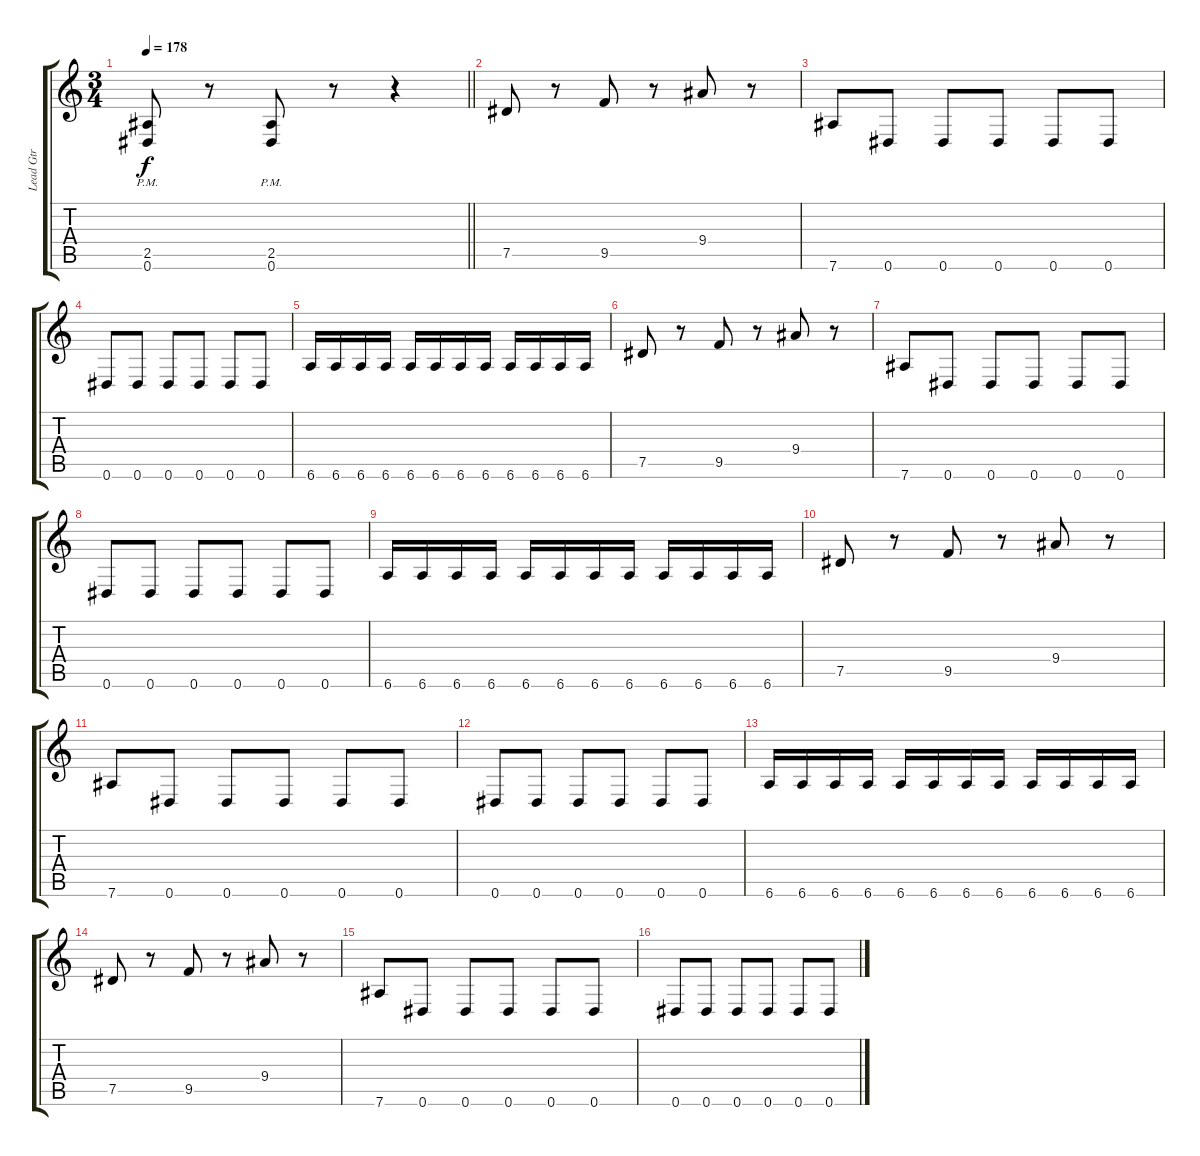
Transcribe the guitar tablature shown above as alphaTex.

\track ("Lead Gtr" "Lead Gtr") {instrument overdrivenguitar}
\staff {score tabs}
\tuning (Eb4 Bb3 Gb3 Db3 Ab2 Eb2) {hide}
\ts (3 4)
\tempo 178
\clef g2
\barLineRight lightlight
\ks c
(2.5 0.6{pm}).8{dy f} r.8 (2.5 0.6{pm}).8 r.8 r.4 |
7.5.8 r.8 9.5.8 r.8 9.4.8 r.8 |
7.6.8 0.6.8 0.6.8 0.6.8 0.6.8 0.6.8 |
0.6.8 0.6.8 0.6.8 0.6.8 0.6.8 0.6.8 |
6.6.16 6.6.16 6.6.16 6.6.16 6.6.16 6.6.16 6.6.16 6.6.16 6.6.16 6.6.16 6.6.16 6.6.16 |
7.5.8 r.8 9.5.8 r.8 9.4.8 r.8 |
7.6.8 0.6.8 0.6.8 0.6.8 0.6.8 0.6.8 |
0.6.8 0.6.8 0.6.8 0.6.8 0.6.8 0.6.8 |
6.6.16 6.6.16 6.6.16 6.6.16 6.6.16 6.6.16 6.6.16 6.6.16 6.6.16 6.6.16 6.6.16 6.6.16 |
7.5.8 r.8 9.5.8 r.8 9.4.8 r.8 |
7.6.8 0.6.8 0.6.8 0.6.8 0.6.8 0.6.8 |
0.6.8 0.6.8 0.6.8 0.6.8 0.6.8 0.6.8 |
6.6.16 6.6.16 6.6.16 6.6.16 6.6.16 6.6.16 6.6.16 6.6.16 6.6.16 6.6.16 6.6.16 6.6.16 |
7.5.8 r.8 9.5.8 r.8 9.4.8 r.8 |
7.6.8 0.6.8 0.6.8 0.6.8 0.6.8 0.6.8 |
0.6.8 0.6.8 0.6.8 0.6.8 0.6.8 0.6.8
